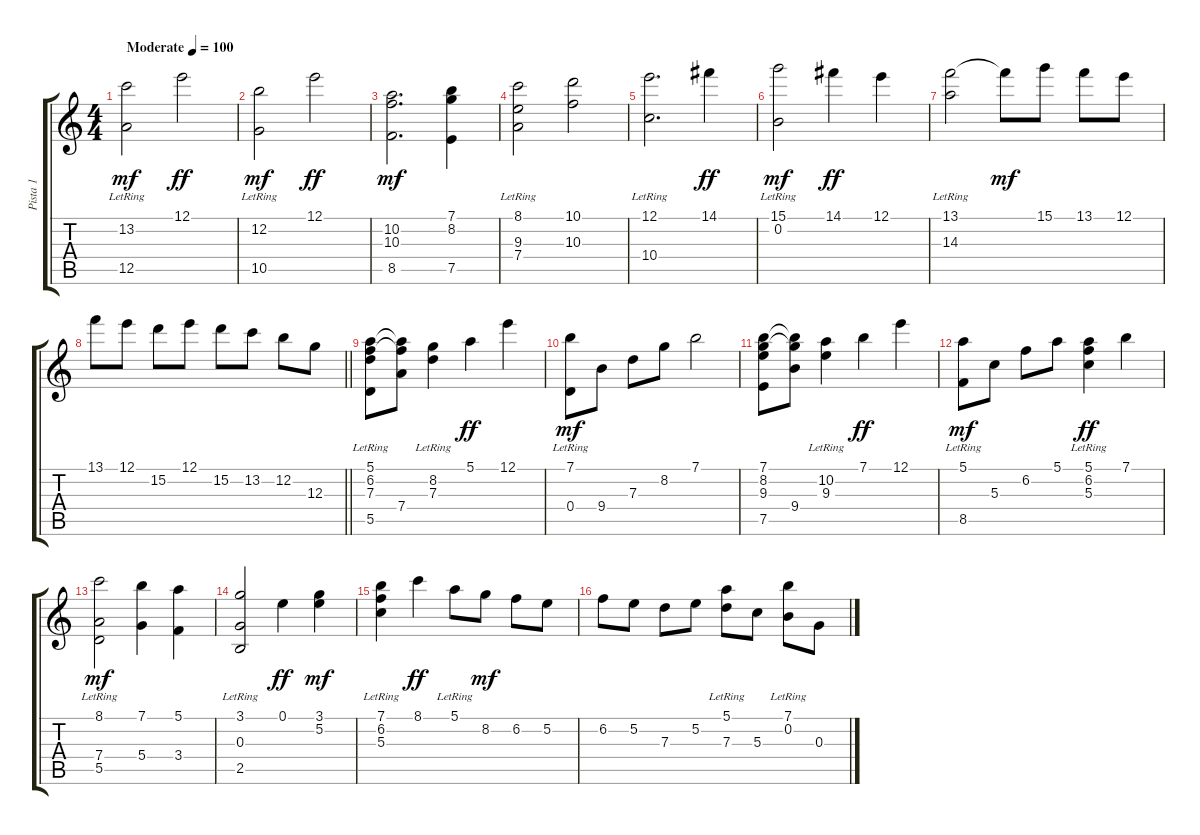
\track ("Pista 1" "Pista 1") {instrument acousticguitarsteel}
\staff {score tabs}
\tuning (E4 B3 G3 D3 A2 E2) {hide}
\ts (4 4)
\tempo (100 "Moderate")
\clef g2
\ks c
(13.2 12.5{lr}).2{dy mf instrument acousticguitarsteel} 12.1.2{dy ff} |
(12.2 10.5{lr}).2{dy mf} 12.1.2{dy ff} |
(10.2 10.3 8.5).2{d dy mf} (7.1 8.2 7.5).4 |
(8.1 9.3 7.4{lr}).2 (10.1 10.3).2 |
(12.1 10.4{lr}).2{d} 14.1.4{dy ff} |
(15.1 0.2{lr}).2{dy mf} 14.1.4{dy ff} 12.1.4 |
(13.1 14.3{lr}).2 13.1{t}.8{dy mf} 15.1.8 13.1.8 12.1.8 |
\barLineRight lightlight
13.1.8 12.1.8 15.2.8 12.1.8 15.2.8 13.2.8 12.2.8 12.3.8 |
(5.1 6.2 7.3 5.5{lr}).8 (5.1{t} 6.2{t} 7.4).8 (8.2 7.3{lr}).4 5.1.4{dy ff} 12.1.4 |
(7.1{lr} 0.4).8{dy mf} 9.4.8 7.3.8 8.2.8 7.1.2 |
(7.1 8.2 9.3 7.5).8 (7.1{t} 8.2{t} 9.4).8 (10.2 9.3{lr}).4 7.1.4{dy ff} 12.1.4 |
(5.1{lr} 8.5).8{dy mf} 5.3.8 6.2.8 5.1.8 (5.1{lr} 6.2{lr} 5.3{lr}).4{dy ff} 7.1.4 |
(8.1 7.4{lr} 5.5{lr}).2{dy mf} (7.1 5.4).4 (5.1 3.4).4 |
(3.1 0.3{lr} 2.5{lr}).2 0.1.4{dy ff} (3.1 5.2).4{dy mf} |
(7.1 6.2{lr} 5.3{lr}).4 8.1.4{dy ff} 5.1{lr}.8 8.2.8{dy mf} 6.2.8 5.2.8 |
6.2.8 5.2.8 7.3.8 5.2.8 (5.1{lr} 7.3).8 5.3.8 (7.1{lr} 0.2).8 0.3.8
